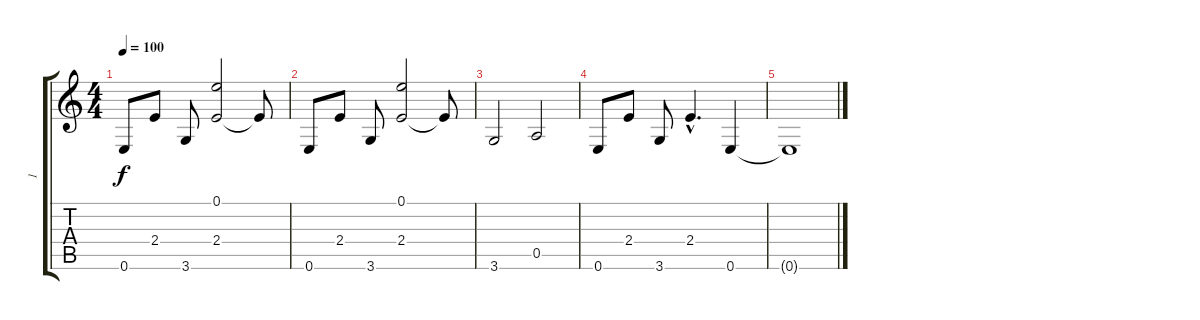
\track ("1" "1") {instrument electricbassfinger}
\staff {score tabs}
\tuning (E4 B3 G3 D3 A2 E2) {hide}
\ts (4 4)
\tempo 100
\clef g2
\ks c
0.6.8{dy f} 2.4.8 3.6.8 (0.1 2.4).2 2.4{t}.8 |
0.6.8 2.4.8 3.6.8 (0.1 2.4).2 2.4{t}.8 |
3.6.2 0.5.2 |
0.6.8 2.4.8 3.6.8 2.4{hac}.4{d} 0.6.4 |
0.6{t}.1
